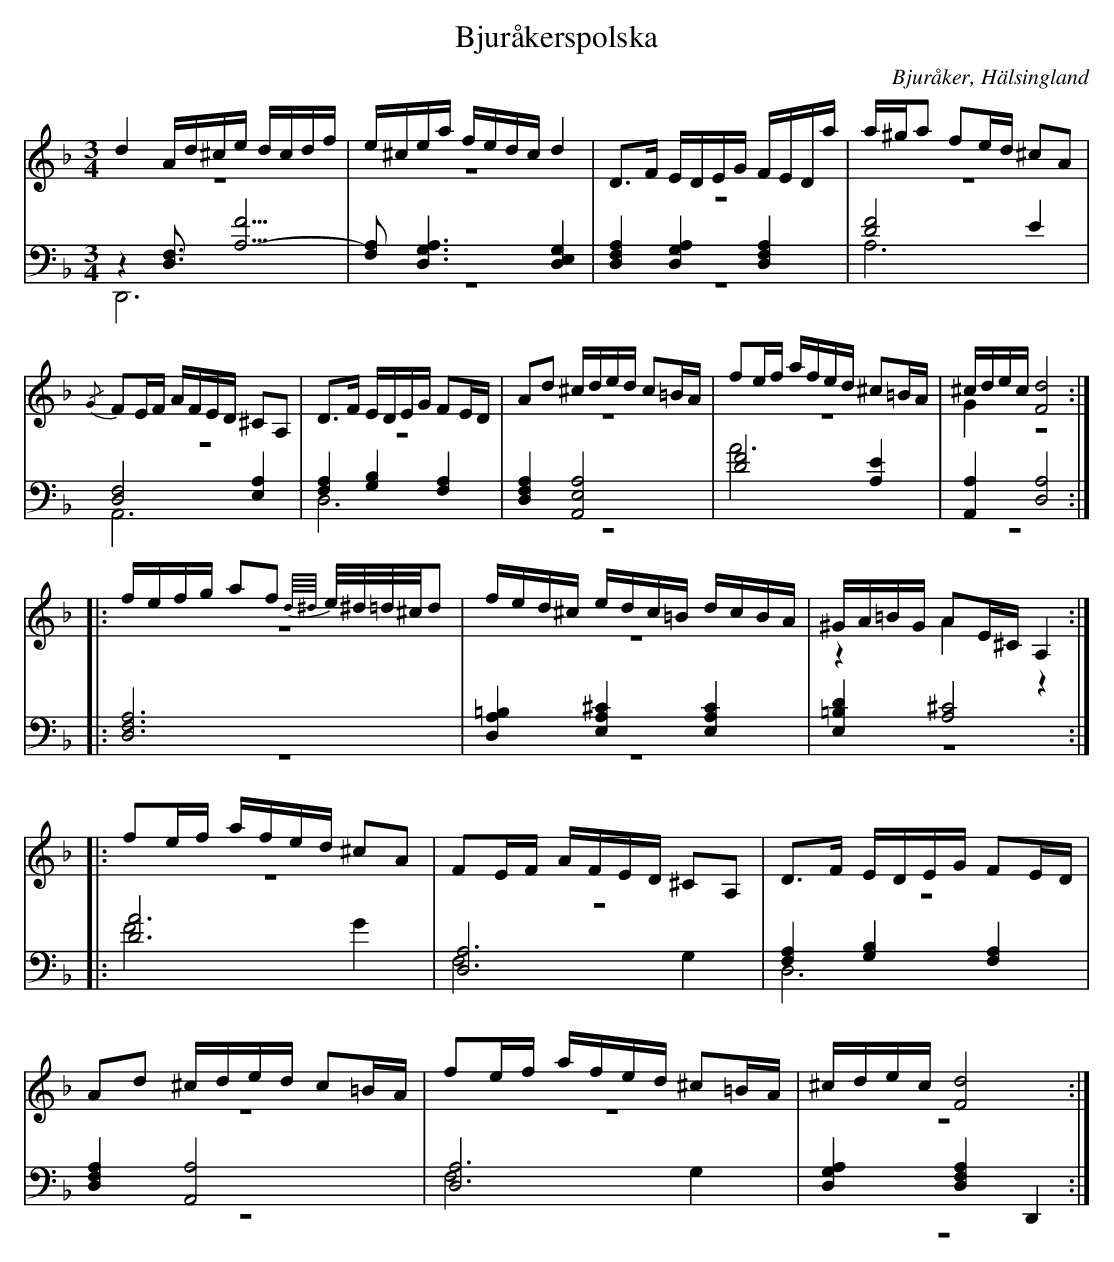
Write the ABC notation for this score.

X:1
T: Bjuråkerspolska
O: Bjuråker, Hälsingland
M: 3/4
L: 1/16
K: Dm
V:1
V:2 merge
V:3
V:4 merge
V:1
d4 Ad^ce dcdf |e^cea fedc d4|D2>F2 EDEG FEDa|a^ga2 f2ed ^c2A2|
{/G}F2EF AFED ^C2A,2|D2>F2 EDEG F2ED|A2d2 ^cded c2=BA|f2ef afed ^c2=BA|^cdec [F8d8]:|
|:fefg a2f2 {d//^d//}e/^d/=d/^c/d2 |fed^c edc=B dcBA|^GA=BG A2E^C A,4:|
|:f2ef afed ^c2A2|F2EF AFED ^C2A,2|D2>F2 EDEG F2ED|
A2d2 ^cded c2=BA|f2ef afed ^c2=BA|^cdec [F8d8]:|
V:2
z12|z12|z12|z12|
z12|z12|z12|z12|G4 z8:|
|:z12|z12|z4 A4 z4:|
|:z12|z12|z12|
z12|z12|z12:|
V:3 clef=bass
z4 [D,3F,3][F5,A,5]-|[F,2A,2][D,6G,6A,6] [D,4E,4G,4]|[D,4F,4A,4] [D,4G,4A,4] [D,4F,4A,4]|[D8F8] E4|
[D,8F,8] [E,4A,4]|[F,4A,4] [G,4B,4] [F,4A,4]|[D,4F,4A,4] [A,,8E,8A,8]|[D8F8] [A,4E4]|[A,,4A,4] [D,8A,8]:|
|:[D,12F,12A,12]|[D,4A,4=B,4] [E,4A,4^C4] [E,4A,4C4]|[E,4=B,4D4] [A,8^C8]:|
|:[D12A12]|[D,12A,12]|[F,4A,4] [G,4B,4] [F,4A,4]|
[D,4F,4A,4] [A,,8A,8]|[D,12A,12]|[D,4G,4A,4] [D,4F,4A,4] D,,4:|
V:4 clef=bass
D,,12|z12|z12|A,12|
A,,12|D,12|z12|A12|z12:|
|:z12|z12|z12:|
|:F8 G4|F,8 G,4|D,12|
z12|F,8 G,4|z12:|
